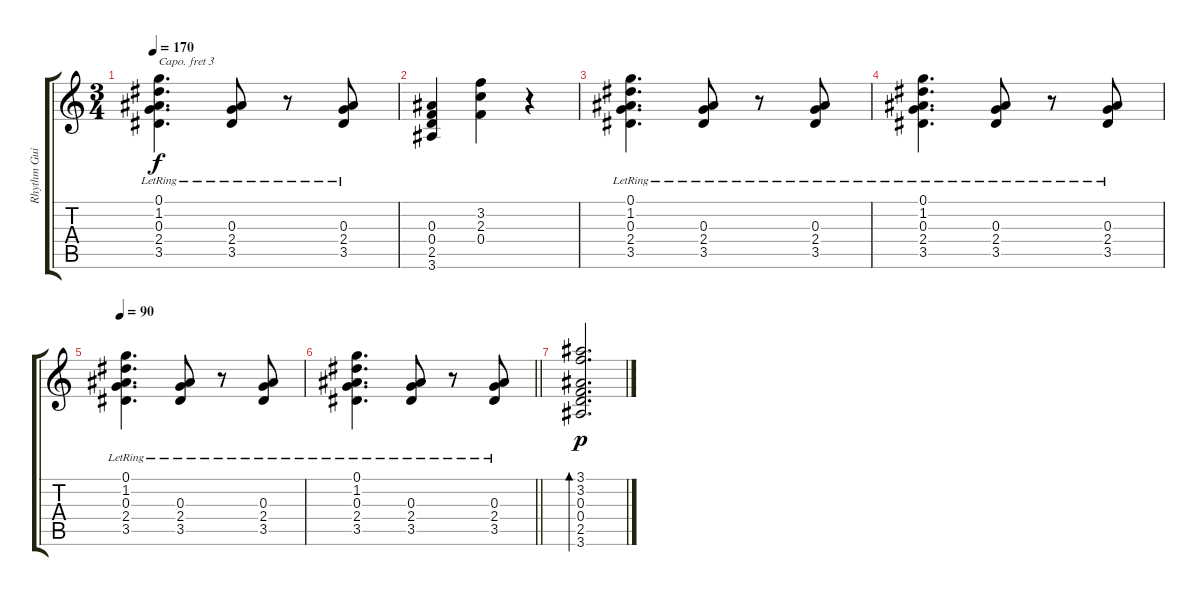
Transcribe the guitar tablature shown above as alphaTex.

\track ("Rhythm Guitar" "Rhythm Gui") {instrument acousticguitarsteel}
\staff {score tabs}
\capo 3
\tuning (E4 B3 G3 D3 A2 E2) {hide}
\ts (3 4)
\tempo 170
\clef g2
\ks c
(0.1{lr} 1.2{lr} 0.3{lr} 2.4{lr} 3.5{lr}).4{d dy f} (0.3{lr} 2.4{lr} 3.5{lr}).8 r.8 (0.3{lr} 2.4{lr} 3.5{lr}).8 |
(0.3 0.4 2.5 3.6).4 (3.2 2.3 0.4).4 r.4 |
(0.1{lr} 1.2{lr} 0.3{lr} 2.4{lr} 3.5{lr}).4{d} (0.3{lr} 2.4{lr} 3.5{lr}).8 r.8 (0.3{lr} 2.4{lr} 3.5{lr}).8 |
(0.1{lr} 1.2{lr} 0.3{lr} 2.4{lr} 3.5{lr}).4{d} (0.3{lr} 2.4{lr} 3.5{lr}).8 r.8 (0.3{lr} 2.4{lr} 3.5{lr}).8 |
\tempo 90
(0.1{lr} 1.2{lr} 0.3{lr} 2.4{lr} 3.5{lr}).4{d} (0.3{lr} 2.4{lr} 3.5{lr}).8 r.8 (0.3{lr} 2.4{lr} 3.5{lr}).8 |
\barLineRight lightlight
(0.1{lr} 1.2{lr} 0.3{lr} 2.4{lr} 3.5{lr}).4{d} (0.3{lr} 2.4{lr} 3.5{lr}).8 r.8 (0.3{lr} 2.4{lr} 3.5{lr}).8 |
(3.1 3.2 0.3 0.4 2.5 3.6).2{d bd 480 dy p}
